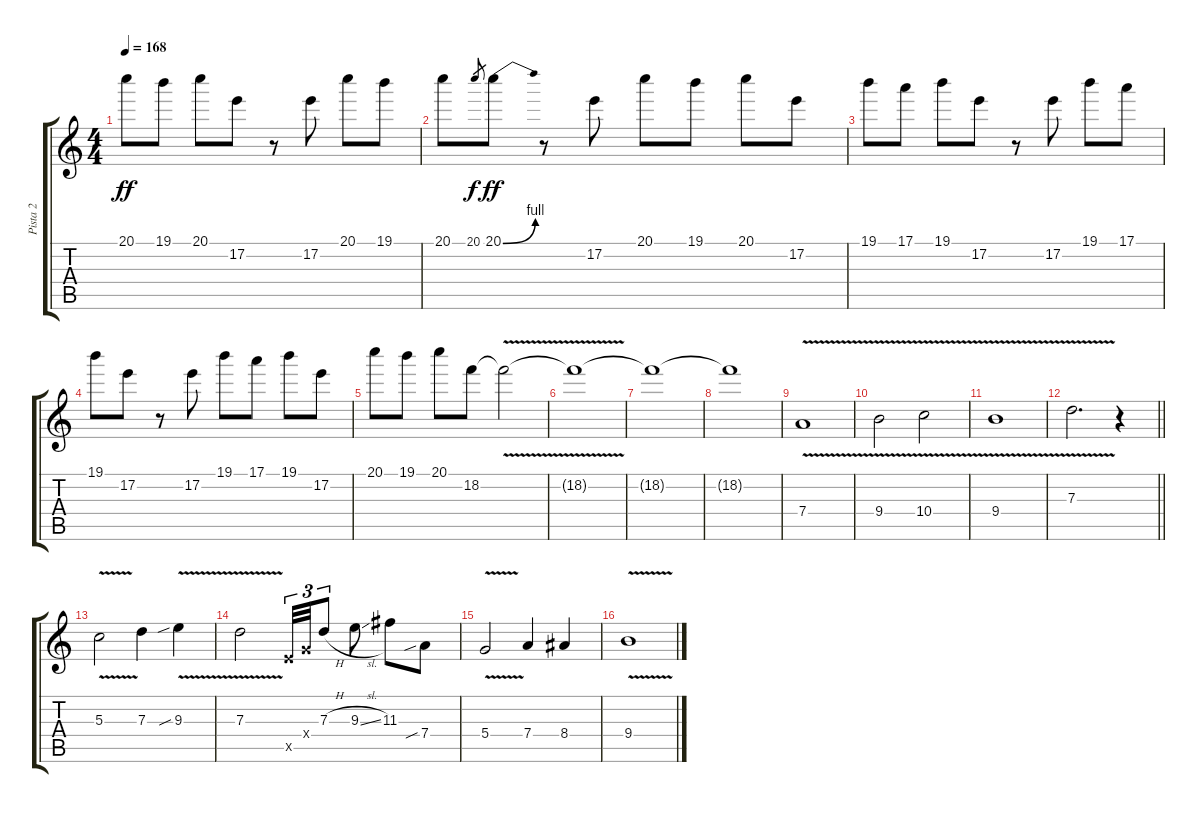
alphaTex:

\track ("Pista 2" "Pista 2") {instrument overdrivenguitar}
\staff {score tabs}
\tuning (E4 B3 G3 D3 A2 E2) {hide}
\ts (4 4)
\tempo 168
\clef g2
\ks c
20.1.8{dy ff} 19.1.8 20.1.8 17.2.8 r.8 17.2.8 20.1.8 19.1.8 |
20.1.8 20.1.8{gr dy f} 20.1{be (bend 0 0 60 4)}.8{dy ff} r.8 17.2.8 20.1.8 19.1.8 20.1.8 17.2.8 |
19.1.8 17.1.8 19.1.8 17.2.8 r.8 17.2.8 19.1.8 17.1.8 |
19.1.8 17.2.8 r.8 17.2.8 19.1.8 17.1.8 19.1.8 17.2.8 |
20.1.8 19.1.8 20.1.8 18.2.8 18.2{v t}.2 |
18.2{t}.1 |
18.2{t}.1 |
18.2{t}.1 |
7.4{v}.1 |
9.4{v}.2 10.4{v}.2 |
9.4{v}.1 |
\barLineRight lightlight
7.3{v}.2{d} r.4 |
5.3{v}.2 7.3.4 9.3{v sib}.4 |
7.3{v}.2 7.5{x}.32{tu (3 2)} 5.4{x}.32{tu (3 2)} 7.3{h}.8{tu (3 2)} 9.3{sl}.8 11.3.8 7.4{sib}.8 |
5.4{v}.2 7.4.4 8.4.4 |
9.4{v}.1
